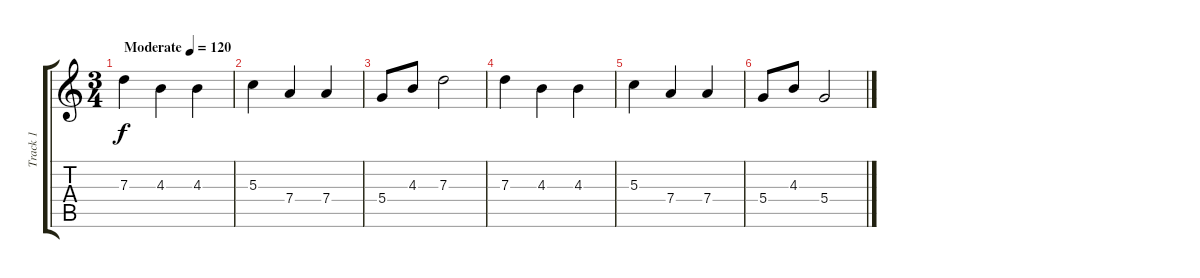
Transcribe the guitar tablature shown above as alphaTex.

\track ("Track 1" "Track 1") {instrument acousticguitarsteel}
\staff {score tabs}
\tuning (E4 B3 G3 D3 A2 E2) {hide}
\ts (3 4)
\tempo (120 "Moderate")
\clef g2
\ks c
7.3.4{dy f instrument acousticguitarsteel} 4.3.4 4.3.4 |
5.3.4 7.4.4 7.4.4 |
5.4.8 4.3.8 7.3.2 |
7.3.4 4.3.4 4.3.4 |
5.3.4 7.4.4 7.4.4 |
5.4.8 4.3.8 5.4.2
